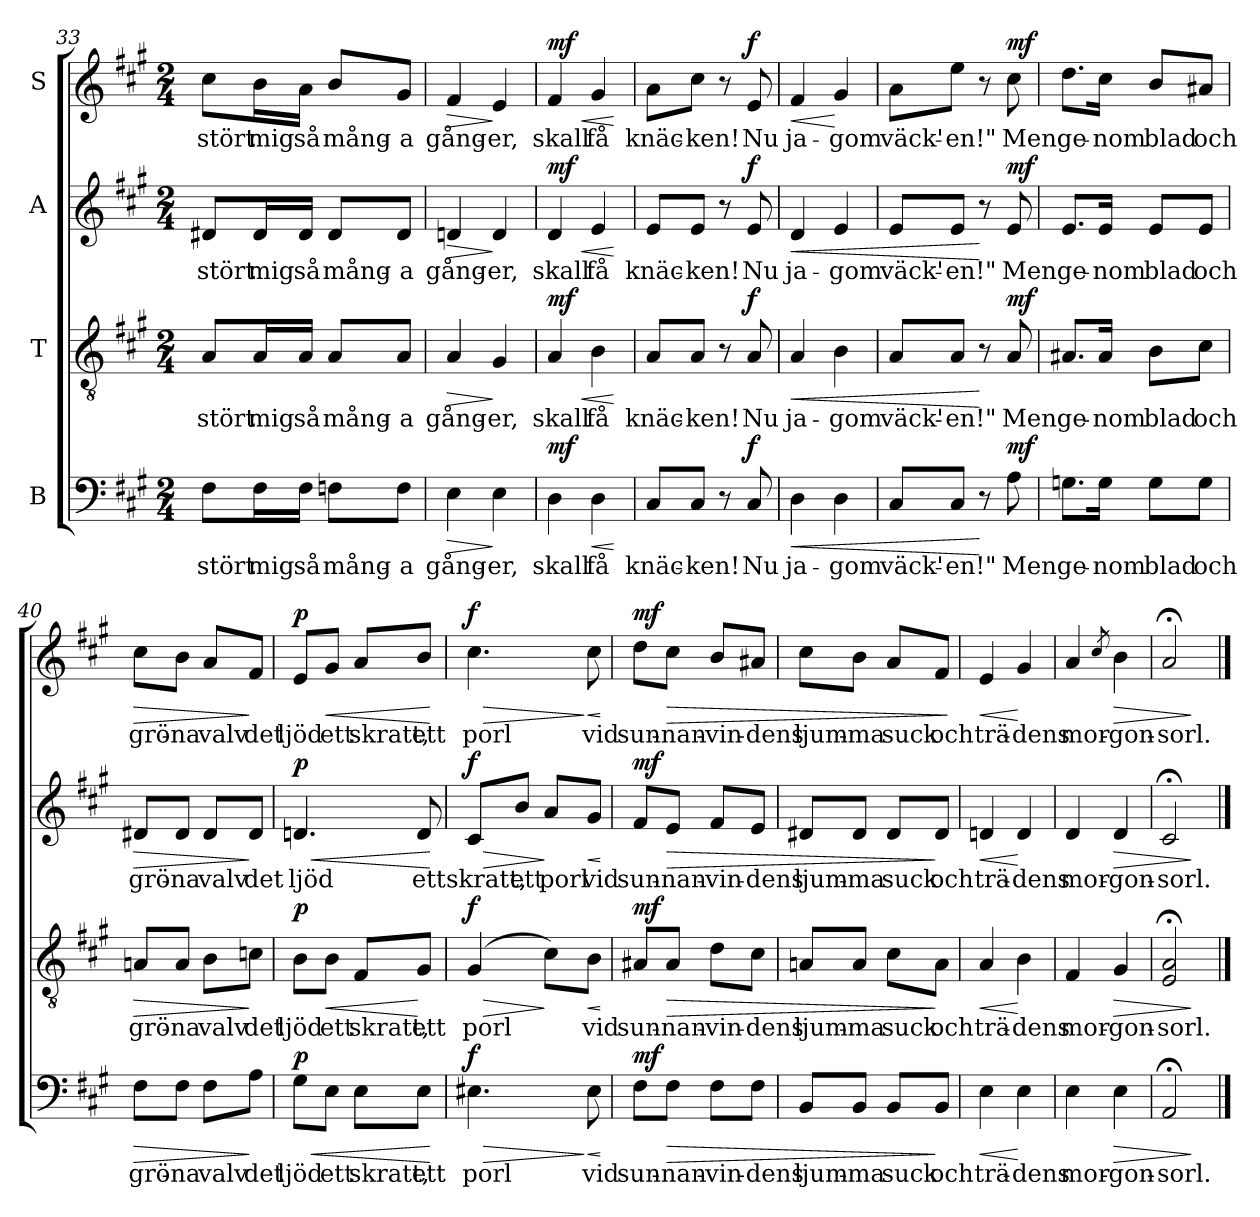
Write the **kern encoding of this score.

**kern	**text	**dynam	**kern	**text	**dynam	**kern	**text	**dynam	**kern	**text	**dynam
*part4	*part4	*part4	*part3	*part3	*part3	*part2	*part2	*part2	*part1	*part1	*part1
*staff4	*staff4	*staff4	*staff3	*staff3	*staff3	*staff2	*staff2	*staff2	*staff1	*staff1	*staff1
*I"B	*	*	*I"T	*	*	*I"A	*	*	*I"S	*	*
!!LO:PB:g=z
*clefF4	*	*	*clefGv2	*	*	*clefG2	*	*	*clefG2	*	*
*k[f#c#g#]	*	*	*k[f#c#g#]	*	*	*k[f#c#g#]	*	*	*k[f#c#g#]	*	*
*A:	*	*	*A:	*	*	*A:	*	*	*A:	*	*
*M2/4	*	*	*M2/4	*	*	*M2/4	*	*	*M2/4	*	*
=33	=33	=33	=33	=33	=33	=33	=33	=33	=33	=33	=33
!	!LO:LY:b	!	!	!LO:LY:b	!	!	!LO:LY:b	!	!	!LO:LY:b	!
8F#\L	stört	.	8A/L	stört	.	8d#X/L	stört	.	8cc#\L	stört	.
!	!LO:LY:b	!	!	!LO:LY:b	!	!	!LO:LY:b	!	!	!LO:LY:b	!
16F#\L	mig	.	16A/L	mig	.	16d#/L	mig	.	16b\L	mig	.
!	!LO:LY:b	!	!	!LO:LY:b	!	!	!LO:LY:b	!	!	!LO:LY:b	!
16F#\JJ	så	.	16A/JJ	så	.	16d#/JJ	så	.	16a\JJ	så	.
!	!LO:LY:b	!	!	!LO:LY:b	!	!	!LO:LY:b	!	!	!LO:LY:b	!
8Fn\L	mång-	.	8A/L	mång-	.	8d#/L	mång-	.	8b/L	mång-	.
!	!LO:LY:b	!	!	!LO:LY:b	!	!	!LO:LY:b	!	!	!LO:LY:b	!
8F\J	-a	.	8A/J	-a	.	8d#/J	-a	.	8g#/J	-a	.
=34	=34	=34	=34	=34	=34	=34	=34	=34	=34	=34	=34
!	!LO:LY:b	!LO:HP:b	!	!LO:LY:b	!LO:HP:b	!	!LO:LY:b	!LO:HP:b	!	!LO:LY:b	!LO:HP:b
4E\	gång-	>	4A/	gång-	>	4dni/	gång-	>	4f#/	gång-	>
!	!LO:LY:b	!	!	!LO:LY:b	!	!	!LO:LY:b	!	!	!LO:LY:b	!
4E\	-er,	]	4G#/	-er,	]	4d/	-er,	]	4e/	-er,	]
=35	=35	=35	=35	=35	=35	=35	=35	=35	=35	=35	=35
!	!LO:LY:b	!LO:DY:a	!	!LO:LY:b	!LO:HP:b	!	!LO:LY:b	!LO:HP:b	!	!LO:LY:b	!LO:HP:b
!	!	!	!	!	!LO:DY:n=1:a	!	!	!LO:DY:n=1:a	!	!	!LO:DY:n=1:a
4D\	skall	mf	4A/	skall	< mf	4d/	skall	< mf	4f#/	skall	< mf
!	!LO:LY:b	!LO:HP:b	!	!LO:LY:b	!	!	!LO:LY:b	!	!	!LO:LY:b	!
4D\	få	<	4B\	få	.	4e/	få	.	4g#/	få	.
.	.	[	.	.	[	.	.	[	.	.	[
=36	=36	=36	=36	=36	=36	=36	=36	=36	=36	=36	=36
!	!LO:LY:b	!	!	!LO:LY:b	!	!	!LO:LY:b	!	!	!LO:LY:b	!
8C#/L	knäc-	.	8A/L	knäc-	.	8e/L	knäc-	.	8a\L	knäc-	.
!	!LO:LY:b	!	!	!LO:LY:b	!	!	!LO:LY:b	!	!	!LO:LY:b	!
8C#/J	-ken!	.	8A/J	-ken!	.	8e/J	-ken!	.	8cc#\J	-ken!	.
8r	.	.	8r	.	.	8r	.	.	8r	.	.
!	!LO:LY:b	!LO:DY:a	!	!LO:LY:b	!LO:DY:a	!	!LO:LY:b	!LO:DY:a	!	!LO:LY:b	!LO:DY:a
8C#/	Nu	f	8A/	Nu	f	8e/	Nu	f	8e/	Nu	f
=37	=37	=37	=37	=37	=37	=37	=37	=37	=37	=37	=37
!	!LO:LY:b	!LO:HP:b	!	!LO:LY:b	!LO:HP:b	!	!LO:LY:b	!LO:HP:b	!	!LO:LY:b	!LO:HP:b
4D\	ja-	<	4A/	ja-	<	4d/	ja-	<	4f#/	ja-	<
!	!LO:LY:b	!	!	!LO:LY:b	!	!	!LO:LY:b	!	!	!LO:LY:b	!
4D\	-gom	.	4B\	-gom	.	4e/	-gom	.	4g#/	-gom	[
=38	=38	=38	=38	=38	=38	=38	=38	=38	=38	=38	=38
!	!LO:LY:b	!	!	!LO:LY:b	!	!	!LO:LY:b	!	!	!LO:LY:b	!
8C#/L	väck'-	.	8A/L	väck'-	.	8e/L	väck'-	.	8a\L	väck'-	.
!	!LO:LY:b	!	!	!LO:LY:b	!	!	!LO:LY:b	!	!	!LO:LY:b	!
8C#/J	-en!"	.	8A/J	-en!"	.	8e/J	-en!"	.	8ee\J	-en!"	.
8r	.	[	8r	.	[	8r	.	[	8r	.	.
!	!LO:LY:b	!LO:DY:a	!	!LO:LY:b	!LO:DY:a	!	!LO:LY:b	!LO:DY:a	!	!LO:LY:b	!LO:DY:a
8A\	Men	mf	8A/	Men	mf	8e/	Men	mf	8cc#\	Men	mf
!!LO:LB:g=z
=39	=39	=39	=39	=39	=39	=39	=39	=39	=39	=39	=39
!	!LO:LY:b	!	!	!LO:LY:b	!	!	!LO:LY:b	!	!	!LO:LY:b	!
8.Gn\L	ge-	.	8.A#X/L	ge-	.	8.e/L	ge-	.	8.dd\L	ge-	.
!	!LO:LY:b	!	!	!LO:LY:b	!	!	!LO:LY:b	!	!	!LO:LY:b	!
16G\Jk	-nom	.	16A#/Jk	-nom	.	16e/Jk	-nom	.	16cc#\Jk	-nom	.
!	!LO:LY:b	!	!	!LO:LY:b	!	!	!LO:LY:b	!	!	!LO:LY:b	!
8G\L	blad	.	8B\L	blad	.	8e/L	blad	.	8b/L	blad	.
!	!LO:LY:b	!	!	!LO:LY:b	!	!	!LO:LY:b	!	!	!LO:LY:b	!
8G\J	och	.	8c#\J	och	.	8e/J	och	.	8a#X/J	och	.
=40	=40	=40	=40	=40	=40	=40	=40	=40	=40	=40	=40
!	!LO:LY:b	!LO:HP:b	!	!LO:LY:b	!LO:HP:b	!	!LO:LY:b	!LO:HP:b	!	!LO:LY:b	!LO:HP:b
8F#\L	grö-	>	8Ani/L	grö-	>	8d#X/L	grö-	>	8cc#\L	grö-	>
!	!LO:LY:b	!	!	!LO:LY:b	!	!	!LO:LY:b	!	!	!LO:LY:b	!
8F#\J	-na	.	8A/J	-na	.	8d#/J	-na	.	8b\J	-na	.
!	!LO:LY:b	!	!	!LO:LY:b	!	!	!LO:LY:b	!	!	!LO:LY:b	!
8F#\L	valv	.	8B\L	valv	.	8d#/L	valv	.	8a/L	valv	.
!	!LO:LY:b	!	!	!LO:LY:b	!	!	!LO:LY:b	!	!	!LO:LY:b	!
8A\J	det	]	8cn\J	det	]	8d#/J	det	]	8f#/J	det	]
=41	=41	=41	=41	=41	=41	=41	=41	=41	=41	=41	=41
!	!LO:LY:b	!LO:HP:b	!	!LO:LY:b	!	!	!LO:LY:b	!LO:HP:b	!	!LO:LY:b	!
!	!	!LO:DY:n=1:a	!	!	!LO:DY:a	!	!	!LO:DY:n=1:a	!	!	!LO:DY:a
8G#i\L	ljöd	< p	8B\L	ljöd	p	4.dni/	ljöd	< p	8e/L	ljöd	p
!	!LO:LY:b	!	!	!LO:LY:b	!LO:HP:b	!	!	!	!	!LO:LY:b	!LO:HP:b
8E\J	ett	.	8B\J	ett	<	.	.	.	8g#/J	ett	<
!	!LO:LY:b	!	!	!LO:LY:b	!	!	!	!	!	!LO:LY:b	!
8E\L	skratt,	.	8F#/L	skratt,	.	.	.	.	8a/L	skratt,	.
!	!LO:LY:b	!	!	!LO:LY:b	!	!	!LO:LY:b	!	!	!LO:LY:b	!
8E\J	ett	.	8G#/J	ett	[	8d/	ett	.	8b/J	ett	.
.	.	[	.	.	.	.	.	[	.	.	[
=42	=42	=42	=42	=42	=42	=42	=42	=42	=42	=42	=42
!	!LO:LY:b	!LO:HP:b	!	!LO:LY:b	!LO:HP:b	!	!LO:LY:b	!LO:HP:b	!	!LO:LY:b	!LO:HP:b
!	!	!LO:DY:n=1:a	!	!	!LO:DY:n=1:a	!	!	!LO:DY:n=1:a	!	!	!LO:DY:n=1:a
4.E#X\	porl	> f	(>4G#/	porl	> f	8c#/L	skratt,	> f	4.cc#\	porl	> f
!	!	!	!	!	!	!	!LO:LY:b	!	!	!	!
.	.	.	.	.	.	8b/J	ett	.	.	.	.
!	!	!	!	!	!	!	!LO:LY:b	!	!	!	!
.	.	.	8c#\L)	.	]	8a/L	porl	]	.	.	.
!	!LO:LY:b	!LO:HP:n=1:b	!	!LO:LY:b	!LO:HP:b	!	!LO:LY:b	!LO:HP:b	!	!LO:LY:b	!LO:HP:n=1:b
8E#\	vid	] <	8B\J	vid	<	8g#/J	vid	<	8cc#\	vid	] <
.	.	[	.	.	[	.	.	[	.	.	[
!!LO:LB:g=z
=43	=43	=43	=43	=43	=43	=43	=43	=43	=43	=43	=43
!	!LO:LY:b	!LO:HP:b	!	!LO:LY:b	!LO:HP:b	!	!LO:LY:b	!LO:HP:b	!	!LO:LY:b	!LO:HP:b
!	!	!LO:DY:n=1:a	!	!	!LO:DY:n=1:a	!	!	!LO:DY:n=1:a	!	!	!LO:DY:n=1:a
8F#\L	sun-	> mf	8A#X/L	sun-	> mf	8f#/L	sun-	> mf	8dd\L	sun-	> mf
!	!LO:LY:b	!	!	!LO:LY:b	!	!	!LO:LY:b	!	!	!LO:LY:b	!
8F#\J	-nan-	.	8A#/J	-nan-	.	8e/J	-nan-	.	8cc#\J	-nan-	.
!	!LO:LY:b	!	!	!LO:LY:b	!	!	!LO:LY:b	!	!	!LO:LY:b	!
8F#\L	-vin-	.	8d\L	-vin-	.	8f#/L	-vin-	.	8b/L	-vin-	.
!	!LO:LY:b	!	!	!LO:LY:b	!	!	!LO:LY:b	!	!	!LO:LY:b	!
8F#\J	-dens	.	8c#\J	-dens	.	8e/J	-dens	.	8a#X/J	-dens	.
=44	=44	=44	=44	=44	=44	=44	=44	=44	=44	=44	=44
!	!LO:LY:b	!	!	!LO:LY:b	!	!	!LO:LY:b	!	!	!LO:LY:b	!
8BB/L	ljum-	.	8Ani/L	ljum-	.	8d#X/L	ljum-	.	8cc#\L	ljum-	.
!	!LO:LY:b	!	!	!LO:LY:b	!	!	!LO:LY:b	!	!	!LO:LY:b	!
8BB/J	-ma	.	8A/J	-ma	.	8d#/J	-ma	.	8b\J	-ma	.
!	!LO:LY:b	!	!	!LO:LY:b	!	!	!LO:LY:b	!	!	!LO:LY:b	!
8BB/L	suck	.	8c#\L	suck	.	8d#/L	suck	.	8a/L	suck	.
!	!LO:LY:b	!	!	!LO:LY:b	!	!	!LO:LY:b	!	!	!LO:LY:b	!
8BB/J	och	]	8A\J	och	]	8d#/J	och	]	8f#/J	och	.
.	.	.	.	.	.	.	.	.	.	.	]
=45	=45	=45	=45	=45	=45	=45	=45	=45	=45	=45	=45
!	!LO:LY:b	!LO:HP:b	!	!LO:LY:b	!LO:HP:b	!	!LO:LY:b	!LO:HP:b	!	!LO:LY:b	!LO:HP:b
4E\	trä-	<	4A/	trä-	<	4dni/	trä-	<	4e/	trä-	<
!	!LO:LY:b	!	!	!LO:LY:b	!	!	!LO:LY:b	!	!	!LO:LY:b	!
4E\	-dens	[	4B\	-dens	[	4d/	-dens	[	4g#/	-dens	[
=46	=46	=46	=46	=46	=46	=46	=46	=46	=46	=46	=46
!	!LO:LY:b	!	!	!LO:LY:b	!	!	!LO:LY:b	!	!	!LO:LY:b	!
4E\	mor-	.	4F#/	mor-	.	4d/	mor-	.	4a/	mor-	.
.	.	.	.	.	.	.	.	.	8qcc#/	.	.
!	!LO:LY:b	!LO:HP:b	!	!LO:LY:b	!LO:HP:b	!	!LO:LY:b	!LO:HP:b	!	!LO:LY:b	!LO:HP:b
4E\	-gon-	>	4G#/	-gon-	>	4d/	-gon-	>	4b\	-gon-	>
=47	=47	=47	=47	=47	=47	=47	=47	=47	=47	=47	=47
!	!LO:LY:b	!	!	!LO:LY:b	!	!	!LO:LY:b	!	!	!LO:LY:b	!
2AA;</	-sorl.	.	2E/;< 2A/;<	-sorl.	.	2c#;</	-sorl.	.	2a;</	-sorl.	.
.	.	]	.	.	]	.	.	]	.	.	]
==	==	==	==	==	==	==	==	==	==	==	==
*-	*-	*-	*-	*-	*-	*-	*-	*-	*-	*-	*-
